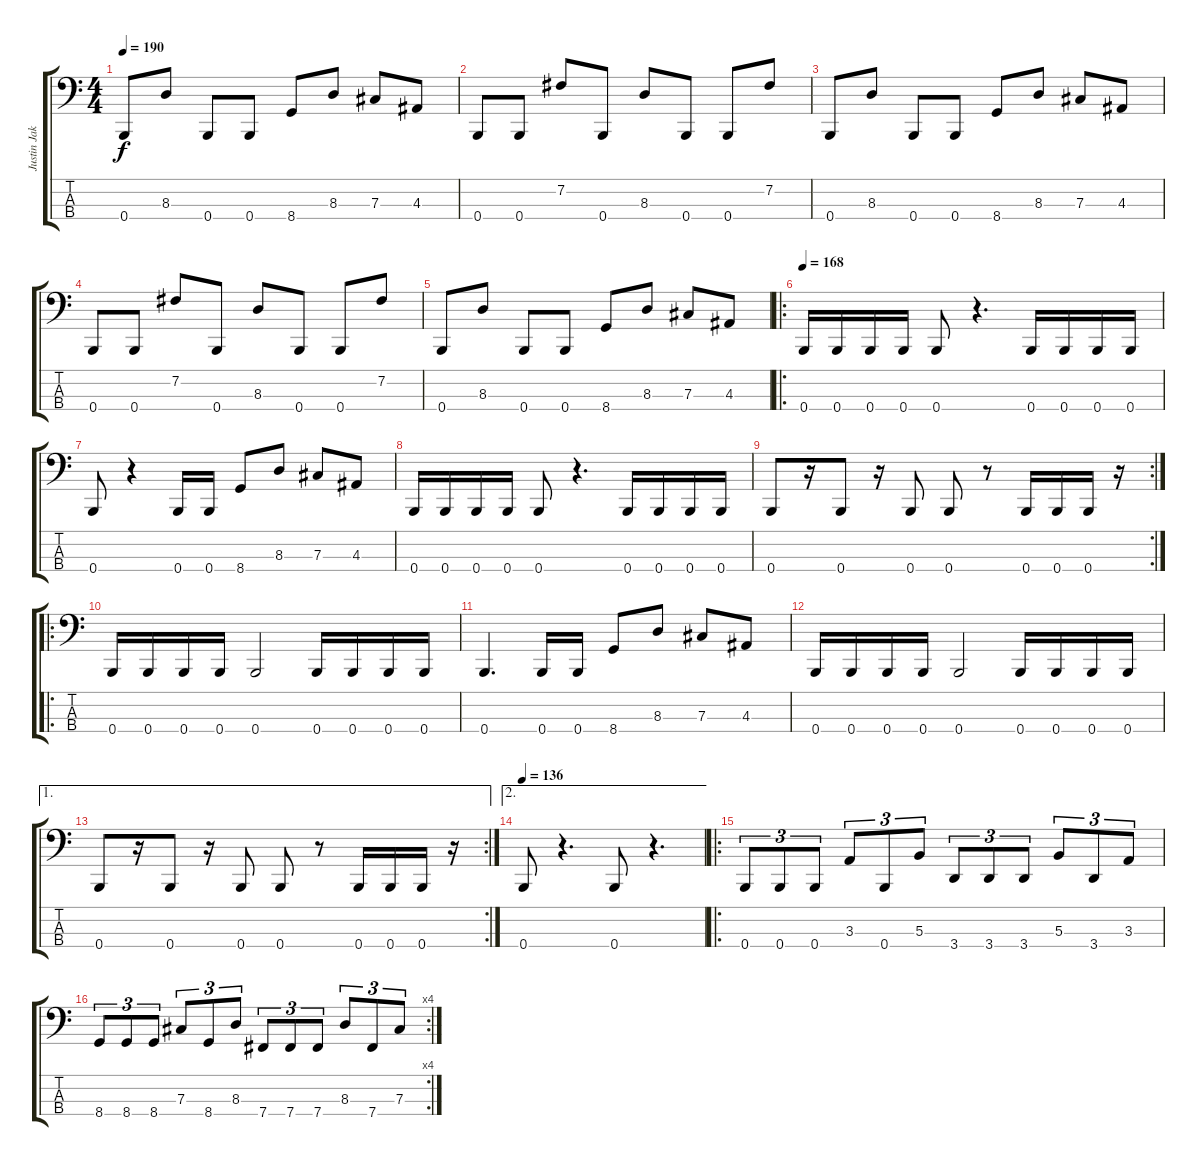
\track ("Justin Jakimiak (Bass)" "Justin Jak") {instrument electricbasspick}
\staff {score tabs}
\tuning (E2 B1 Gb1 B0) {hide}
\ts (4 4)
\tempo 190
\clef f4
\ks c
0.4.8{dy f} 8.3.8 0.4.8 0.4.8 8.4.8 8.3.8 7.3.8 4.3.8 |
0.4.8 0.4.8 7.2.8 0.4.8 8.3.8 0.4.8 0.4.8 7.2.8 |
0.4.8 8.3.8 0.4.8 0.4.8 8.4.8 8.3.8 7.3.8 4.3.8 |
0.4.8 0.4.8 7.2.8 0.4.8 8.3.8 0.4.8 0.4.8 7.2.8 |
0.4.8 8.3.8 0.4.8 0.4.8 8.4.8 8.3.8 7.3.8 4.3.8 |
\ro
\tempo 168
0.4.16 0.4.16 0.4.16 0.4.16 0.4.8 r.4{d} 0.4.16 0.4.16 0.4.16 0.4.16 |
0.4.8 r.4 0.4.16 0.4.16 8.4.8 8.3.8 7.3.8 4.3.8 |
0.4.16 0.4.16 0.4.16 0.4.16 0.4.8 r.4{d} 0.4.16 0.4.16 0.4.16 0.4.16 |
\rc 2
0.4.8 r.16 0.4.8 r.16 0.4.8 0.4.8 r.8 0.4.16 0.4.16 0.4.16 r.16 |
\ro
0.4.16 0.4.16 0.4.16 0.4.16 0.4.2 0.4.16 0.4.16 0.4.16 0.4.16 |
0.4.4{d} 0.4.16 0.4.16 8.4.8 8.3.8 7.3.8 4.3.8 |
0.4.16 0.4.16 0.4.16 0.4.16 0.4.2 0.4.16 0.4.16 0.4.16 0.4.16 |
\ae 1
\rc 2
0.4.8 r.16 0.4.8 r.16 0.4.8 0.4.8 r.8 0.4.16 0.4.16 0.4.16 r.16 |
\ae 2
\tempo 136
0.4.8 r.4{d} 0.4.8 r.4{d} |
\ro
0.4.8{tu (3 2)} 0.4.8{tu (3 2)} 0.4.8{tu (3 2)} 3.3.8{tu (3 2)} 0.4.8{tu (3 2)} 5.3.8{tu (3 2)} 3.4.8{tu (3 2)} 3.4.8{tu (3 2)} 3.4.8{tu (3 2)} 5.3.8{tu (3 2)} 3.4.8{tu (3 2)} 3.3.8{tu (3 2)} |
\rc 4
8.4.8{tu (3 2)} 8.4.8{tu (3 2)} 8.4.8{tu (3 2)} 7.3.8{tu (3 2)} 8.4.8{tu (3 2)} 8.3.8{tu (3 2)} 7.4.8{tu (3 2)} 7.4.8{tu (3 2)} 7.4.8{tu (3 2)} 8.3.8{tu (3 2)} 7.4.8{tu (3 2)} 7.3.8{tu (3 2)}
